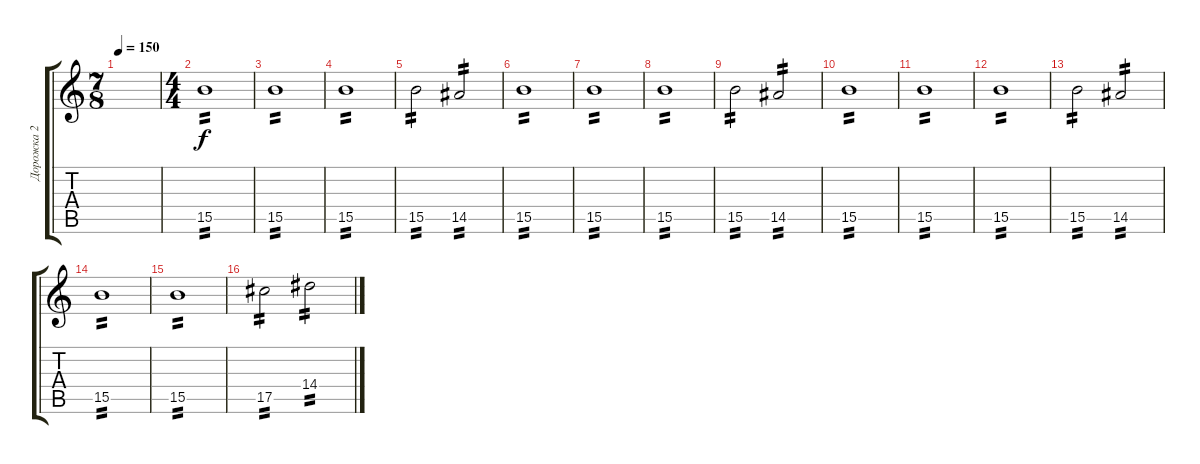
\track ("Дорожка 2" "Дорожка 2") {instrument distortionguitar}
\staff {score tabs}
\tuning (Eb4 Bb3 Gb3 Db3 Ab2 Db2) {hide}
\ts (7 8)
\tempo 150
\clef g2
\ks c
|
\ts (4 4)
15.5.1{tp 2} |
15.5.1{tp 2} |
15.5.1{tp 2} |
15.5.2{tp 2} 14.5.2{tp 2} |
15.5.1{tp 2} |
15.5.1{tp 2} |
15.5.1{tp 2} |
15.5.2{tp 2} 14.5.2{tp 2} |
15.5.1{tp 2} |
15.5.1{tp 2} |
15.5.1{tp 2} |
15.5.2{tp 2} 14.5.2{tp 2} |
15.5.1{tp 2} |
15.5.1{tp 2} |
17.5.2{tp 2} 14.4.2{tp 2}
